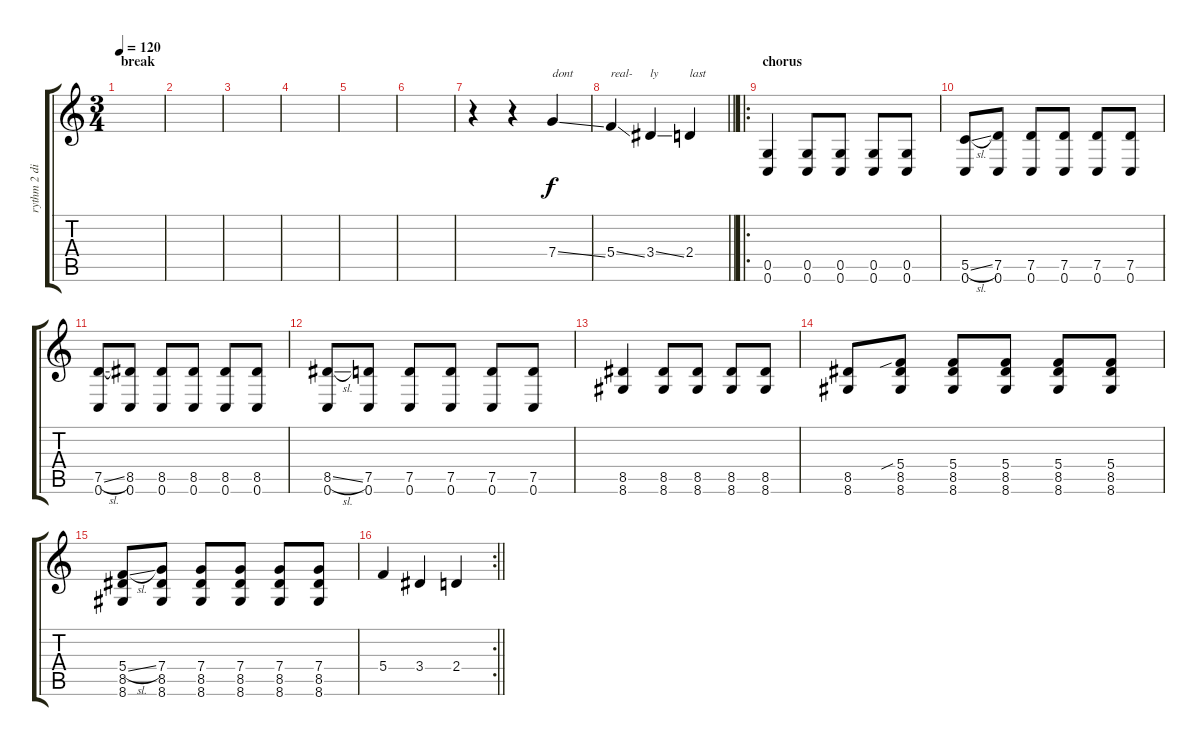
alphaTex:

\track ("rythm 2 distortion" "rythm 2 di") {instrument distortionguitar}
\staff {score tabs}
\tuning (D4 A3 F3 C3 G2 C2) {hide}
\ts (3 4)
\section ("" "break")
\tempo 120
\clef g2
\ks c
|
|
|
|
|
|
r.4 r.4 7.4{ss}.4{txt "dont"} |
\barLineRight lightlight
5.4{ss}.4{txt "real-"} 3.4{ss}.4{txt "ly"} 2.4.4{txt "last"} |
\ro
\section ("" "chorus")
(0.5 0.6).4 (0.5 0.6).8 (0.5 0.6).8 (0.5 0.6).8 (0.5 0.6).8 |
(5.5{sl} 0.6).8 (7.5 0.6).8 (7.5 0.6).8 (7.5 0.6).8 (7.5 0.6).8 (7.5 0.6).8 |
(7.5{sl} 0.6).8 (8.5 0.6).8 (8.5 0.6).8 (8.5 0.6).8 (8.5 0.6).8 (8.5 0.6).8 |
(8.5{sl} 0.6).8 (7.5 0.6).8 (7.5 0.6).8 (7.5 0.6).8 (7.5 0.6).8 (7.5 0.6).8 |
(8.5 8.6).4 (8.5 8.6).8 (8.5 8.6).8 (8.5 8.6).8 (8.5 8.6).8 |
(8.5 8.6).8 (5.4{sib} 8.5 8.6).8 (5.4 8.5 8.6).8 (5.4 8.5 8.6).8 (5.4 8.5 8.6).8 (5.4 8.5 8.6).8 |
(5.4{sl} 8.5 8.6).8 (7.4 8.5 8.6).8 (7.4 8.5 8.6).8 (7.4 8.5 8.6).8 (7.4 8.5 8.6).8 (7.4 8.5 8.6).8 |
\rc 2
\barLineRight lightlight
5.4.4 3.4.4 2.4.4
